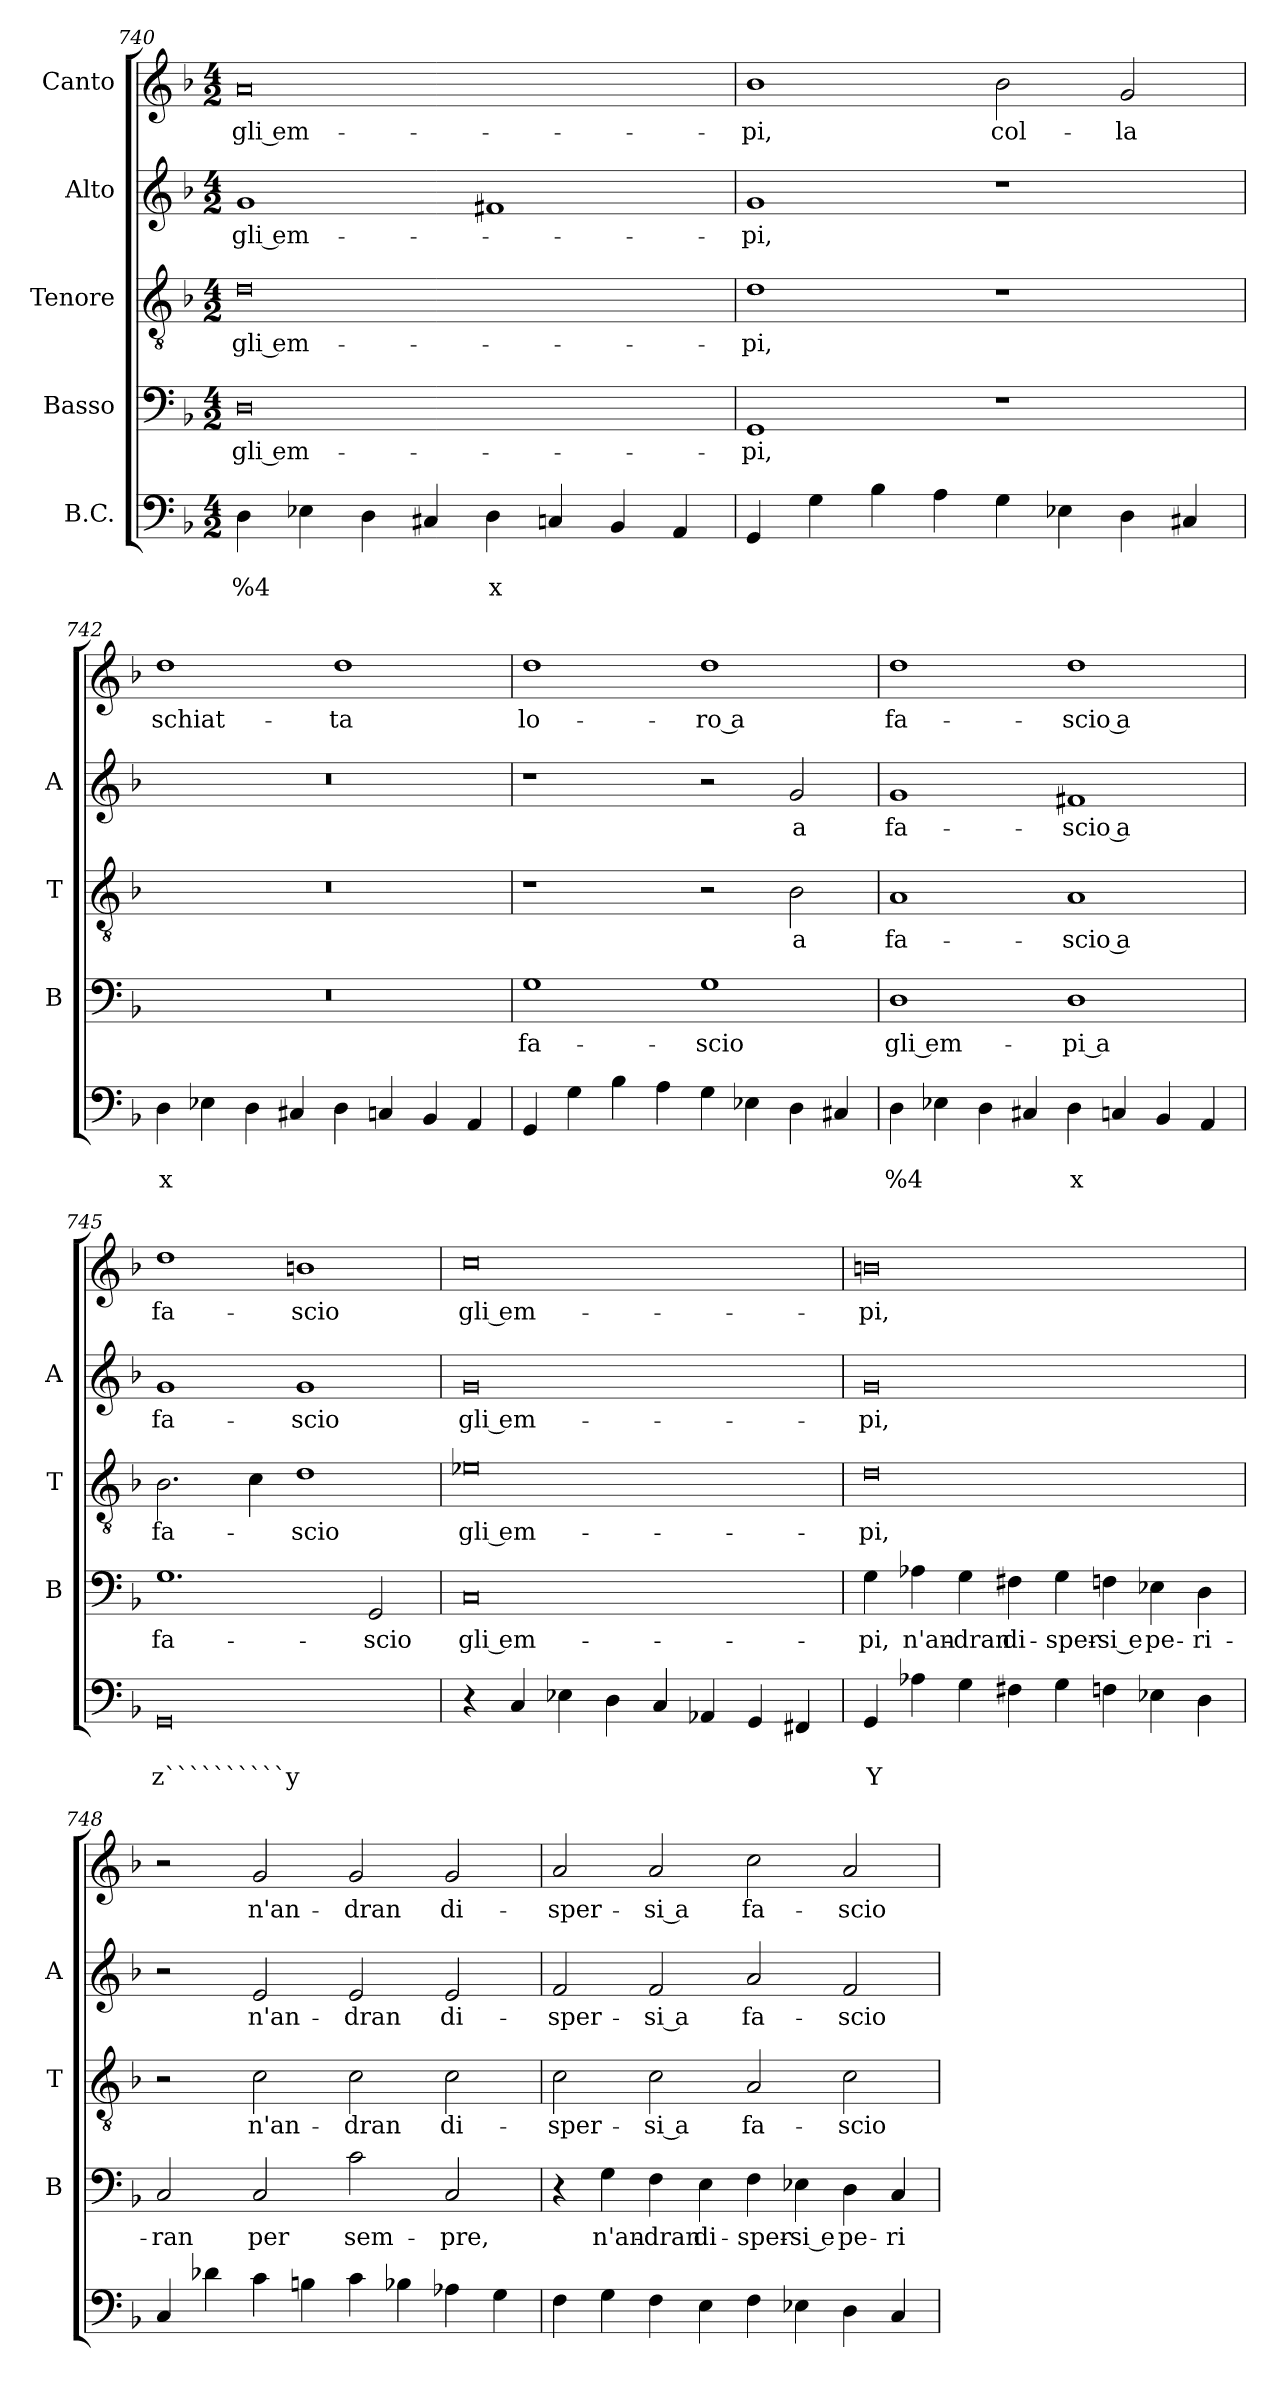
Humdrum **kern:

**kern	**text	**text	**kern	**text	**kern	**text	**kern	**text	**kern	**text
*part5	*part5	*part5	*part4	*part4	*part3	*part3	*part2	*part2	*part1	*part1
*staff5	*staff5	*staff5	*staff4	*staff4	*staff3	*staff3	*staff2	*staff2	*staff1	*staff1
*I"B.C.	*	*	*I"Basso	*	*I"Tenore	*	*I"Alto	*	*I"Canto	*
*	*	*	*I'B	*	*I'T	*	*I'A	*	*	*
*clefF4	*	*	*clefF4	*	*clefGv2	*	*clefG2	*	*clefG2	*
*k[b-]	*	*	*k[b-]	*	*k[b-]	*	*k[b-]	*	*k[b-]	*
*F:	*	*	*F:	*	*F:	*	*F:	*	*F:	*
*M4/2	*	*	*M4/2	*	*M4/2	*	*M4/2	*	*M4/2	*
=740	=740	=740	=740	=740	=740	=740	=740	=740	=740	=740
!	!	!LO:LY:b	!	!LO:LY:b	!	!LO:LY:b	!	!LO:LY:b	!	!LO:LY:b
4D\	.	%4	0D	gli em-	0d	gli em-	1g	gli em-	0a	gli em-
4E-X\	.	.	.	.	.	.	.	.	.	.
4D\	.	.	.	.	.	.	.	.	.	.
4C#X/	.	.	.	.	.	.	.	.	.	.
!	!	!LO:LY:b	!	!	!	!	!	!	!	!
4D\	.	x	.	.	.	.	1f#X	.	.	.
4Cn/	.	.	.	.	.	.	.	.	.	.
4BB-/	.	.	.	.	.	.	.	.	.	.
4AA/	.	.	.	.	.	.	.	.	.	.
!!LO:LB:g=z
=741	=741	=741	=741	=741	=741	=741	=741	=741	=741	=741
!	!	!	!	!LO:LY:b	!	!LO:LY:b	!	!LO:LY:b	!	!LO:LY:b
4GG/	.	.	1GG	-pi,	1d	-pi,	1g	-pi,	1b-	-pi,
4G\	.	.	.	.	.	.	.	.	.	.
4B-\	.	.	.	.	.	.	.	.	.	.
4A\	.	.	.	.	.	.	.	.	.	.
!	!	!	!	!	!	!	!	!	!	!LO:LY:b
4G\	.	.	1r	.	1r	.	1r	.	2b-\	col-
4E-X\	.	.	.	.	.	.	.	.	.	.
!	!	!	!	!	!	!	!	!	!	!LO:LY:b
4D\	.	.	.	.	.	.	.	.	2g/	-la
4C#X/	.	.	.	.	.	.	.	.	.	.
=742	=742	=742	=742	=742	=742	=742	=742	=742	=742	=742
!	!	!LO:LY:b	!	!	!	!	!	!	!	!LO:LY:b
4D\	.	x	0r	.	0r	.	0r	.	1dd	schiat-
4E-X\	.	.	.	.	.	.	.	.	.	.
4D\	.	.	.	.	.	.	.	.	.	.
4C#X/	.	.	.	.	.	.	.	.	.	.
!	!	!	!	!	!	!	!	!	!	!LO:LY:b
4D\	.	.	.	.	.	.	.	.	1dd	-ta
4Cn/	.	.	.	.	.	.	.	.	.	.
4BB-/	.	.	.	.	.	.	.	.	.	.
4AA/	.	.	.	.	.	.	.	.	.	.
=743	=743	=743	=743	=743	=743	=743	=743	=743	=743	=743
!	!	!	!	!LO:LY:b	!	!	!	!	!	!LO:LY:b
4GG/	.	.	1G	fa-	1r	.	1r	.	1dd	lo-
4G\	.	.	.	.	.	.	.	.	.	.
4B-\	.	.	.	.	.	.	.	.	.	.
4A\	.	.	.	.	.	.	.	.	.	.
!	!	!	!	!LO:LY:b	!	!	!	!	!	!LO:LY:b
4G\	.	.	1G	-scio	2r	.	2r	.	1dd	-ro a
4E-X\	.	.	.	.	.	.	.	.	.	.
!	!	!	!	!	!	!LO:LY:b	!	!LO:LY:b	!	!
4D\	.	.	.	.	2B-\	a	2g/	a	.	.
4C#X/	.	.	.	.	.	.	.	.	.	.
=744	=744	=744	=744	=744	=744	=744	=744	=744	=744	=744
!	!	!LO:LY:b	!	!LO:LY:b	!	!LO:LY:b	!	!LO:LY:b	!	!LO:LY:b
4D\	.	%4	1D	gli em-	1A	fa-	1g	fa-	1dd	fa-
4E-X\	.	.	.	.	.	.	.	.	.	.
4D\	.	.	.	.	.	.	.	.	.	.
4C#X/	.	.	.	.	.	.	.	.	.	.
!	!	!LO:LY:b	!	!LO:LY:b	!	!LO:LY:b	!	!LO:LY:b	!	!LO:LY:b
4D\	.	x	1D	-pi a	1A	-scio a	1f#X	-scio a	1dd	-scio a
4Cn/	.	.	.	.	.	.	.	.	.	.
4BB-/	.	.	.	.	.	.	.	.	.	.
4AA/	.	.	.	.	.	.	.	.	.	.
!!LO:PB:g=z
=745	=745	=745	=745	=745	=745	=745	=745	=745	=745	=745
!	!	!LO:LY:b	!	!LO:LY:b	!	!LO:LY:b	!	!LO:LY:b	!	!LO:LY:b
0GG	.	z``````````y	1.G	fa-	2.B-\	fa-	1g	fa-	1dd	fa-
.	.	.	.	.	4c\	.	.	.	.	.
!	!	!	!	!	!	!LO:LY:b	!	!LO:LY:b	!	!LO:LY:b
.	.	.	.	.	1d	-scio	1g	-scio	1bn	-scio
!	!	!	!	!LO:LY:b	!	!	!	!	!	!
.	.	.	2GG/	-scio	.	.	.	.	.	.
=746	=746	=746	=746	=746	=746	=746	=746	=746	=746	=746
!	!	!	!	!LO:LY:b	!	!LO:LY:b	!	!LO:LY:b	!	!LO:LY:b
4r	.	.	0C	gli em-	0e-X	gli em-	0g	gli em-	0cc	gli em-
4C/	.	.	.	.	.	.	.	.	.	.
4E-X\	.	.	.	.	.	.	.	.	.	.
4D\	.	.	.	.	.	.	.	.	.	.
4C/	.	.	.	.	.	.	.	.	.	.
4AA-X/	.	.	.	.	.	.	.	.	.	.
4GG/	.	.	.	.	.	.	.	.	.	.
4FF#X/	.	.	.	.	.	.	.	.	.	.
=747	=747	=747	=747	=747	=747	=747	=747	=747	=747	=747
!	!	!LO:LY:b	!	!LO:LY:b	!	!LO:LY:b	!	!LO:LY:b	!	!LO:LY:b
4GG/	.	Y	4G\	-pi,	0d	-pi,	0g	-pi,	0bn	-pi,
!	!	!	!	!LO:LY:b	!	!	!	!	!	!
4A-X\	.	.	4A-X\	n'an-	.	.	.	.	.	.
!	!	!	!	!LO:LY:b	!	!	!	!	!	!
4G\	.	.	4G\	-dran	.	.	.	.	.	.
!	!	!	!	!LO:LY:b	!	!	!	!	!	!
4F#X\	.	.	4F#X\	di-	.	.	.	.	.	.
!	!	!	!	!LO:LY:b	!	!	!	!	!	!
4G\	.	.	4G\	-sper-	.	.	.	.	.	.
!	!	!	!	!LO:LY:b	!	!	!	!	!	!
4Fn\	.	.	4Fn\	-si e	.	.	.	.	.	.
!	!	!	!	!LO:LY:b	!	!	!	!	!	!
4E-X\	.	.	4E-X\	pe-	.	.	.	.	.	.
!	!	!	!	!LO:LY:b	!	!	!	!	!	!
4D\	.	.	4D\	-ri-	.	.	.	.	.	.
=748	=748	=748	=748	=748	=748	=748	=748	=748	=748	=748
!	!	!	!	!LO:LY:b	!	!	!	!	!	!
4C/	.	.	2C/	-ran	2r	.	2r	.	2r	.
4d-X\	.	.	.	.	.	.	.	.	.	.
!	!	!	!	!LO:LY:b	!	!LO:LY:b	!	!LO:LY:b	!	!LO:LY:b
4c\	.	.	2C/	per	2c\	n'an-	2e/	n'an-	2g/	n'an-
4Bn\	.	.	.	.	.	.	.	.	.	.
!	!	!	!	!LO:LY:b	!	!LO:LY:b	!	!LO:LY:b	!	!LO:LY:b
4c\	.	.	2c\	sem-	2c\	-dran	2e/	-dran	2g/	-dran
4B-X\	.	.	.	.	.	.	.	.	.	.
!	!	!	!	!LO:LY:b	!	!LO:LY:b	!	!LO:LY:b	!	!LO:LY:b
4A-X\	.	.	2C/	-pre,	2c\	di-	2e/	di-	2g/	di-
4G\	.	.	.	.	.	.	.	.	.	.
!!LO:LB:g=z
=749	=749	=749	=749	=749	=749	=749	=749	=749	=749	=749
!	!	!	!	!	!	!LO:LY:b	!	!LO:LY:b	!	!LO:LY:b
4F\	.	.	4r	.	2c\	-sper-	2f/	-sper-	2a/	-sper-
!	!	!	!	!LO:LY:b	!	!	!	!	!	!
4G\	.	.	4G\	n'an-	.	.	.	.	.	.
!	!	!	!	!LO:LY:b	!	!LO:LY:b	!	!LO:LY:b	!	!LO:LY:b
4F\	.	.	4F\	-dran	2c\	-si a	2f/	-si a	2a/	-si a
!	!	!	!	!LO:LY:b	!	!	!	!	!	!
4E\	.	.	4E\	di-	.	.	.	.	.	.
!	!	!	!	!LO:LY:b	!	!LO:LY:b	!	!LO:LY:b	!	!LO:LY:b
4F\	.	.	4F\	-sper-	2A/	fa-	2a/	fa-	2cc\	fa-
!	!	!	!	!LO:LY:b	!	!	!	!	!	!
4E-X\	.	.	4E-X\	-si e	.	.	.	.	.	.
!	!	!	!	!LO:LY:b	!	!LO:LY:b	!	!LO:LY:b	!	!LO:LY:b
4D\	.	.	4D\	pe-	2c\	-scio	2f/	-scio	2a/	-scio
!	!	!	!	!LO:LY:b	!	!	!	!	!	!
4C/	.	.	4C/	-ri-	.	.	.	.	.	.
=	=	=	=	=	=	=	=	=	=	=
*-	*-	*-	*-	*-	*-	*-	*-	*-	*-	*-
